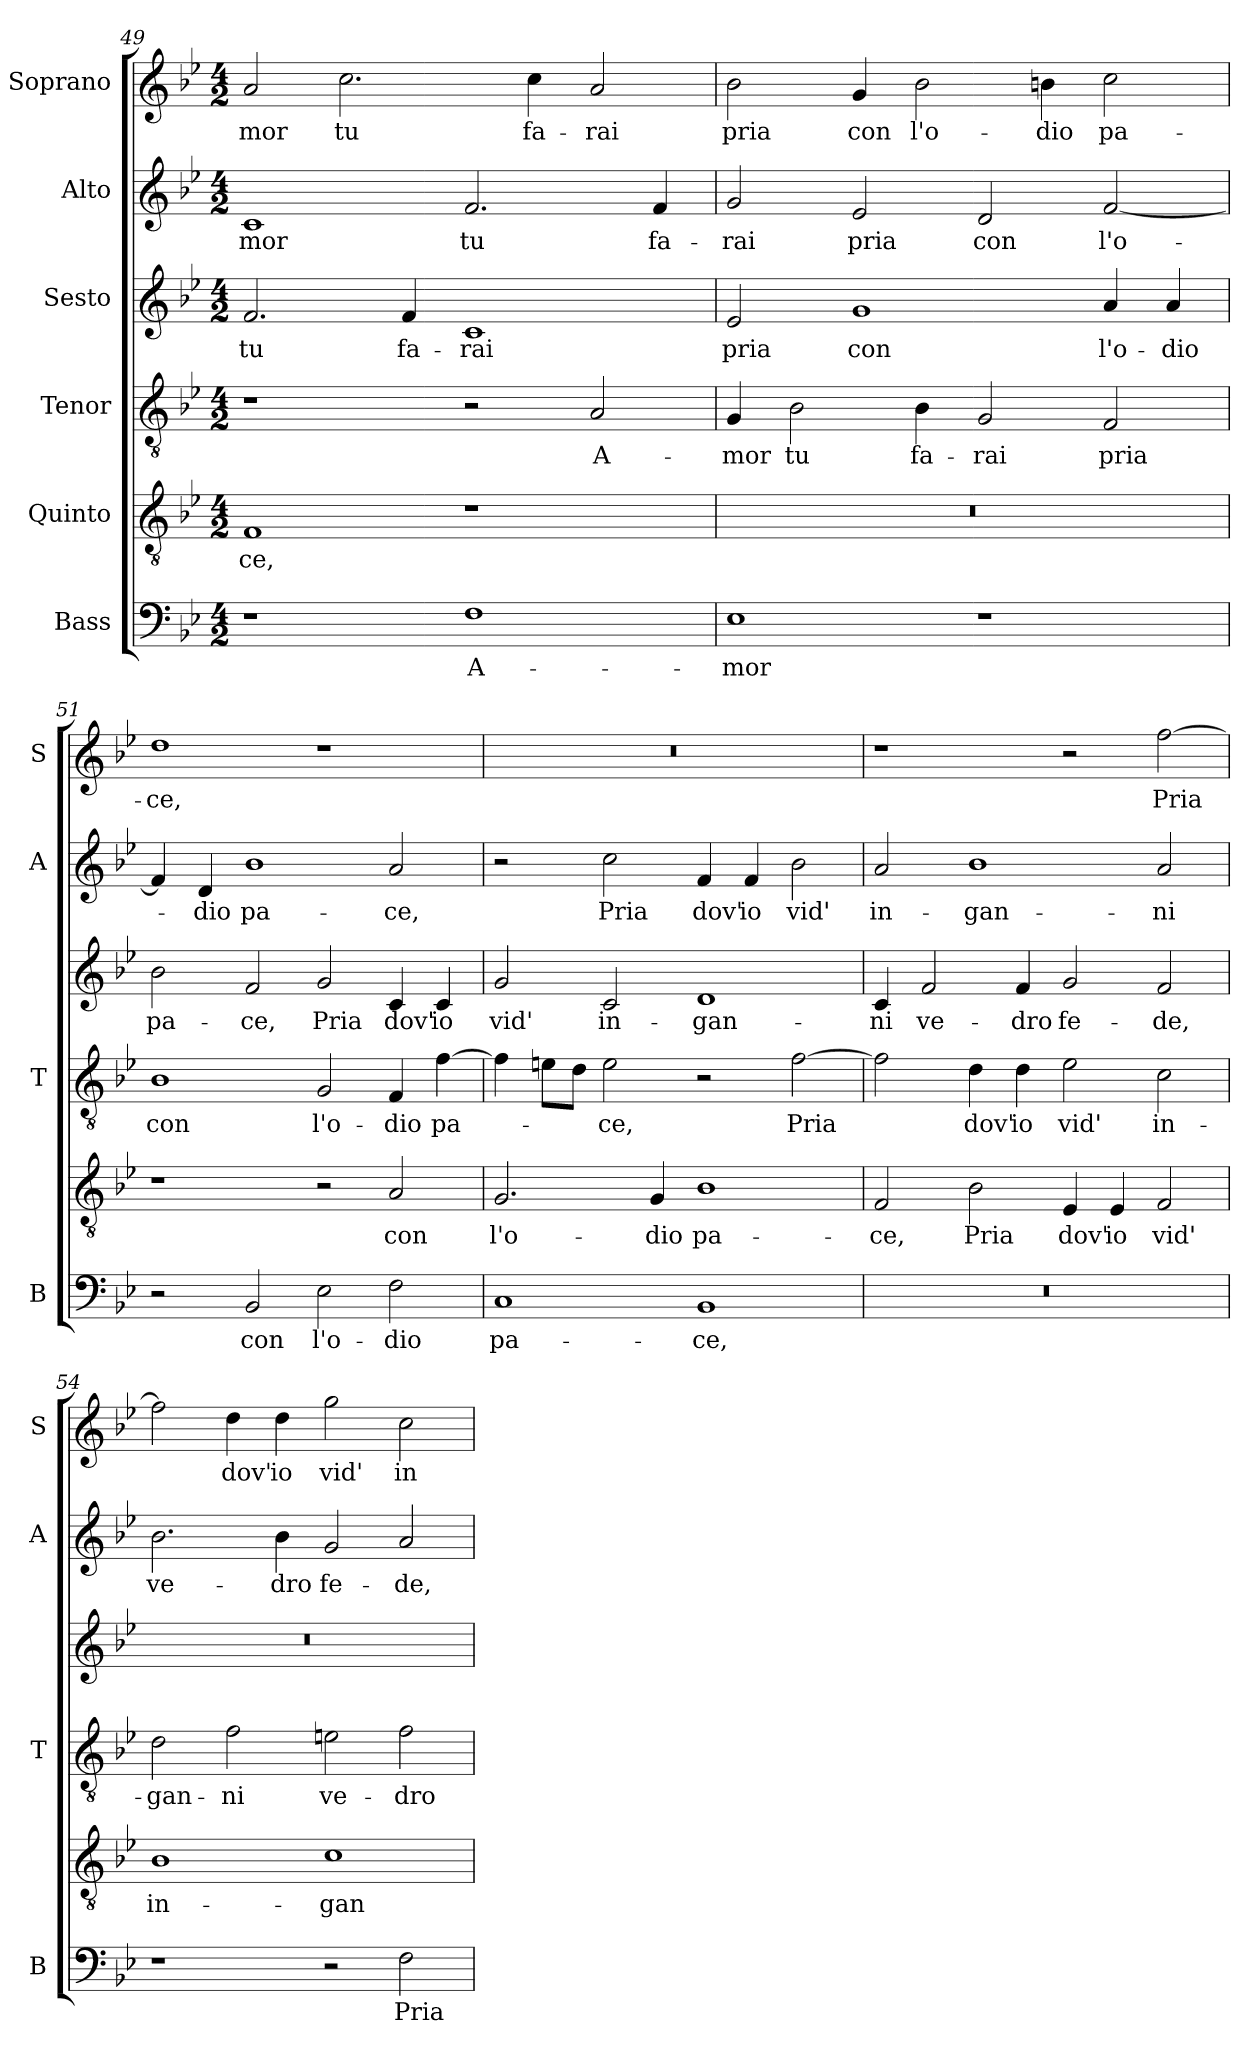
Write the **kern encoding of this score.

**kern	**text	**kern	**text	**kern	**text	**kern	**text	**kern	**text	**kern	**text
*part6	*part6	*part5	*part5	*part4	*part4	*part3	*part3	*part2	*part2	*part1	*part1
*staff6	*staff6	*staff5	*staff5	*staff4	*staff4	*staff3	*staff3	*staff2	*staff2	*staff1	*staff1
*I"Bass	*	*I"Quinto	*	*I"Tenor	*	*I"Sesto	*	*I"Alto	*	*I"Soprano	*
*I'B	*	*	*	*I'T	*	*	*	*I'A	*	*I'S	*
*clefF4	*	*clefGv2	*	*clefGv2	*	*clefG2	*	*clefG2	*	*clefG2	*
*k[b-e-]	*	*k[b-e-]	*	*k[b-e-]	*	*k[b-e-]	*	*k[b-e-]	*	*k[b-e-]	*
*B-:	*	*B-:	*	*B-:	*	*B-:	*	*B-:	*	*B-:	*
*M4/2	*	*M4/2	*	*M4/2	*	*M4/2	*	*M4/2	*	*M4/2	*
=49	=49	=49	=49	=49	=49	=49	=49	=49	=49	=49	=49
!	!	!	!LO:LY:b	!	!	!	!LO:LY:b	!	!LO:LY:b	!	!LO:LY:b
1r	.	1F	-ce,	1r	.	2.f/	tu	1c	-mor	2a/	-mor
!	!	!	!	!	!	!	!	!	!	!	!LO:LY:b
.	.	.	.	.	.	.	.	.	.	2.cc\	tu
!	!	!	!	!	!	!	!LO:LY:b	!	!	!	!
.	.	.	.	.	.	4f/	fa-	.	.	.	.
!	!LO:LY:b	!	!	!	!	!	!LO:LY:b	!	!LO:LY:b	!	!
1F	A-	1r	.	2r	.	1c	-rai	2.f/	tu	.	.
!	!	!	!	!	!	!	!	!	!	!	!LO:LY:b
.	.	.	.	.	.	.	.	.	.	4cc\	fa-
!	!	!	!	!	!LO:LY:b	!	!	!	!	!	!LO:LY:b
.	.	.	.	2A/	A-	.	.	.	.	2a/	-rai
!	!	!	!	!	!	!	!	!	!LO:LY:b	!	!
.	.	.	.	.	.	.	.	4f/	fa-	.	.
=50	=50	=50	=50	=50	=50	=50	=50	=50	=50	=50	=50
!	!LO:LY:b	!	!	!	!LO:LY:b	!	!LO:LY:b	!	!LO:LY:b	!	!LO:LY:b
1E-	-mor	0r	.	4G/	-mor	2e-/	pria	2g/	-rai	2b-\	pria
!	!	!	!	!	!LO:LY:b	!	!	!	!	!	!
.	.	.	.	2B-\	tu	.	.	.	.	.	.
!	!	!	!	!	!	!	!LO:LY:b	!	!LO:LY:b	!	!LO:LY:b
.	.	.	.	.	.	1g	con	2e-/	pria	4g/	con
!	!	!	!	!	!LO:LY:b	!	!	!	!	!	!LO:LY:b
.	.	.	.	4B-\	fa-	.	.	.	.	2b-\	l'o-
!	!	!	!	!	!LO:LY:b	!	!	!	!LO:LY:b	!	!
1r	.	.	.	2G/	-rai	.	.	2d/	con	.	.
!	!	!	!	!	!	!	!	!	!	!	!LO:LY:b
.	.	.	.	.	.	.	.	.	.	4bn\	-dio
!	!	!	!	!	!LO:LY:b	!	!LO:LY:b	!	!LO:LY:b	!	!LO:LY:b
.	.	.	.	2F/	pria	4a/	l'o-	[2f/	l'o-	2cc\	pa-
!	!	!	!	!	!	!	!LO:LY:b	!	!	!	!
.	.	.	.	.	.	4a/	-dio	.	.	.	.
!!LO:LB:g=z
=51	=51	=51	=51	=51	=51	=51	=51	=51	=51	=51	=51
!	!	!	!	!	!LO:LY:b	!	!LO:LY:b	!	!	!	!LO:LY:b
2r	.	1r	.	1B-	con	2b-\	pa-	4f/]	.	1dd	-ce,
!	!	!	!	!	!	!	!	!	!LO:LY:b	!	!
.	.	.	.	.	.	.	.	4d/	-dio	.	.
!	!LO:LY:b	!	!	!	!	!	!LO:LY:b	!	!LO:LY:b	!	!
2BB-/	con	.	.	.	.	2f/	-ce,	1b-	pa-	.	.
!	!LO:LY:b	!	!	!	!LO:LY:b	!	!LO:LY:b	!	!	!	!
2E-\	l'o-	2r	.	2G/	l'o-	2g/	Pria	.	.	1r	.
!	!LO:LY:b	!	!LO:LY:b	!	!LO:LY:b	!	!LO:LY:b	!	!LO:LY:b	!	!
2F\	-dio	2A/	con	4F/	-dio	4c/	dov'	2a/	-ce,	.	.
!	!	!	!	!	!LO:LY:b	!	!LO:LY:b	!	!	!	!
.	.	.	.	[4f\	pa-	4c/	io	.	.	.	.
=52	=52	=52	=52	=52	=52	=52	=52	=52	=52	=52	=52
!	!LO:LY:b	!	!LO:LY:b	!	!	!	!LO:LY:b	!	!	!	!
1C	pa-	2.G/	l'o-	4f\]	.	2g/	vid'	2r	.	0r	.
.	.	.	.	8en\L	.	.	.	.	.	.	.
.	.	.	.	8d\J	.	.	.	.	.	.	.
!	!	!	!	!	!LO:LY:b	!	!LO:LY:b	!	!LO:LY:b	!	!
.	.	.	.	2e\	-ce,	2c/	in-	2cc\	Pria	.	.
!	!	!	!LO:LY:b	!	!	!	!	!	!	!	!
.	.	4G/	-dio	.	.	.	.	.	.	.	.
!	!LO:LY:b	!	!LO:LY:b	!	!	!	!LO:LY:b	!	!LO:LY:b	!	!
1BB-	-ce,	1B-	pa-	2r	.	1d	-gan-	4f/	dov'	.	.
!	!	!	!	!	!	!	!	!	!LO:LY:b	!	!
.	.	.	.	.	.	.	.	4f/	io	.	.
!	!	!	!	!	!LO:LY:b	!	!	!	!LO:LY:b	!	!
.	.	.	.	[2f\	Pria	.	.	2b-\	vid'	.	.
=53	=53	=53	=53	=53	=53	=53	=53	=53	=53	=53	=53
!	!	!	!LO:LY:b	!	!	!	!LO:LY:b	!	!LO:LY:b	!	!
0r	.	2F/	-ce,	2f\]	.	4c/	-ni	2a/	in-	1r	.
!	!	!	!	!	!	!	!LO:LY:b	!	!	!	!
.	.	.	.	.	.	2f/	ve-	.	.	.	.
!	!	!	!LO:LY:b	!	!LO:LY:b	!	!	!	!LO:LY:b	!	!
.	.	2B-\	Pria	4d\	dov'	.	.	1b-	-gan-	.	.
!	!	!	!	!	!LO:LY:b	!	!LO:LY:b	!	!	!	!
.	.	.	.	4d\	io	4f/	-dro	.	.	.	.
!	!	!	!LO:LY:b	!	!LO:LY:b	!	!LO:LY:b	!	!	!	!
.	.	4E-/	dov'	2e-\	vid'	2g/	fe-	.	.	2r	.
!	!	!	!LO:LY:b	!	!	!	!	!	!	!	!
.	.	4E-/	io	.	.	.	.	.	.	.	.
!	!	!	!LO:LY:b	!	!LO:LY:b	!	!LO:LY:b	!	!LO:LY:b	!	!LO:LY:b
.	.	2F/	vid'	2c\	in-	2f/	-de,	2a/	-ni	[2ff\	Pria
!!LO:PB:g=z
=54	=54	=54	=54	=54	=54	=54	=54	=54	=54	=54	=54
!	!	!	!LO:LY:b	!	!LO:LY:b	!	!	!	!LO:LY:b	!	!
1r	.	1B-	in-	2d\	-gan-	0r	.	2.b-\	ve-	2ff\]	.
!	!	!	!	!	!LO:LY:b	!	!	!	!	!	!LO:LY:b
.	.	.	.	2f\	-ni	.	.	.	.	4dd\	dov'
!	!	!	!	!	!	!	!	!	!LO:LY:b	!	!LO:LY:b
.	.	.	.	.	.	.	.	4b-\	-dro	4dd\	io
!	!	!	!LO:LY:b	!	!LO:LY:b	!	!	!	!LO:LY:b	!	!LO:LY:b
2r	.	1c	-gan-	2en\	ve-	.	.	2g/	fe-	2gg\	vid'
!	!LO:LY:b	!	!	!	!LO:LY:b	!	!	!	!LO:LY:b	!	!LO:LY:b
2F\	Pria	.	.	2f\	-dro	.	.	2a/	-de,	2cc\	in-
=	=	=	=	=	=	=	=	=	=	=	=
*-	*-	*-	*-	*-	*-	*-	*-	*-	*-	*-	*-
